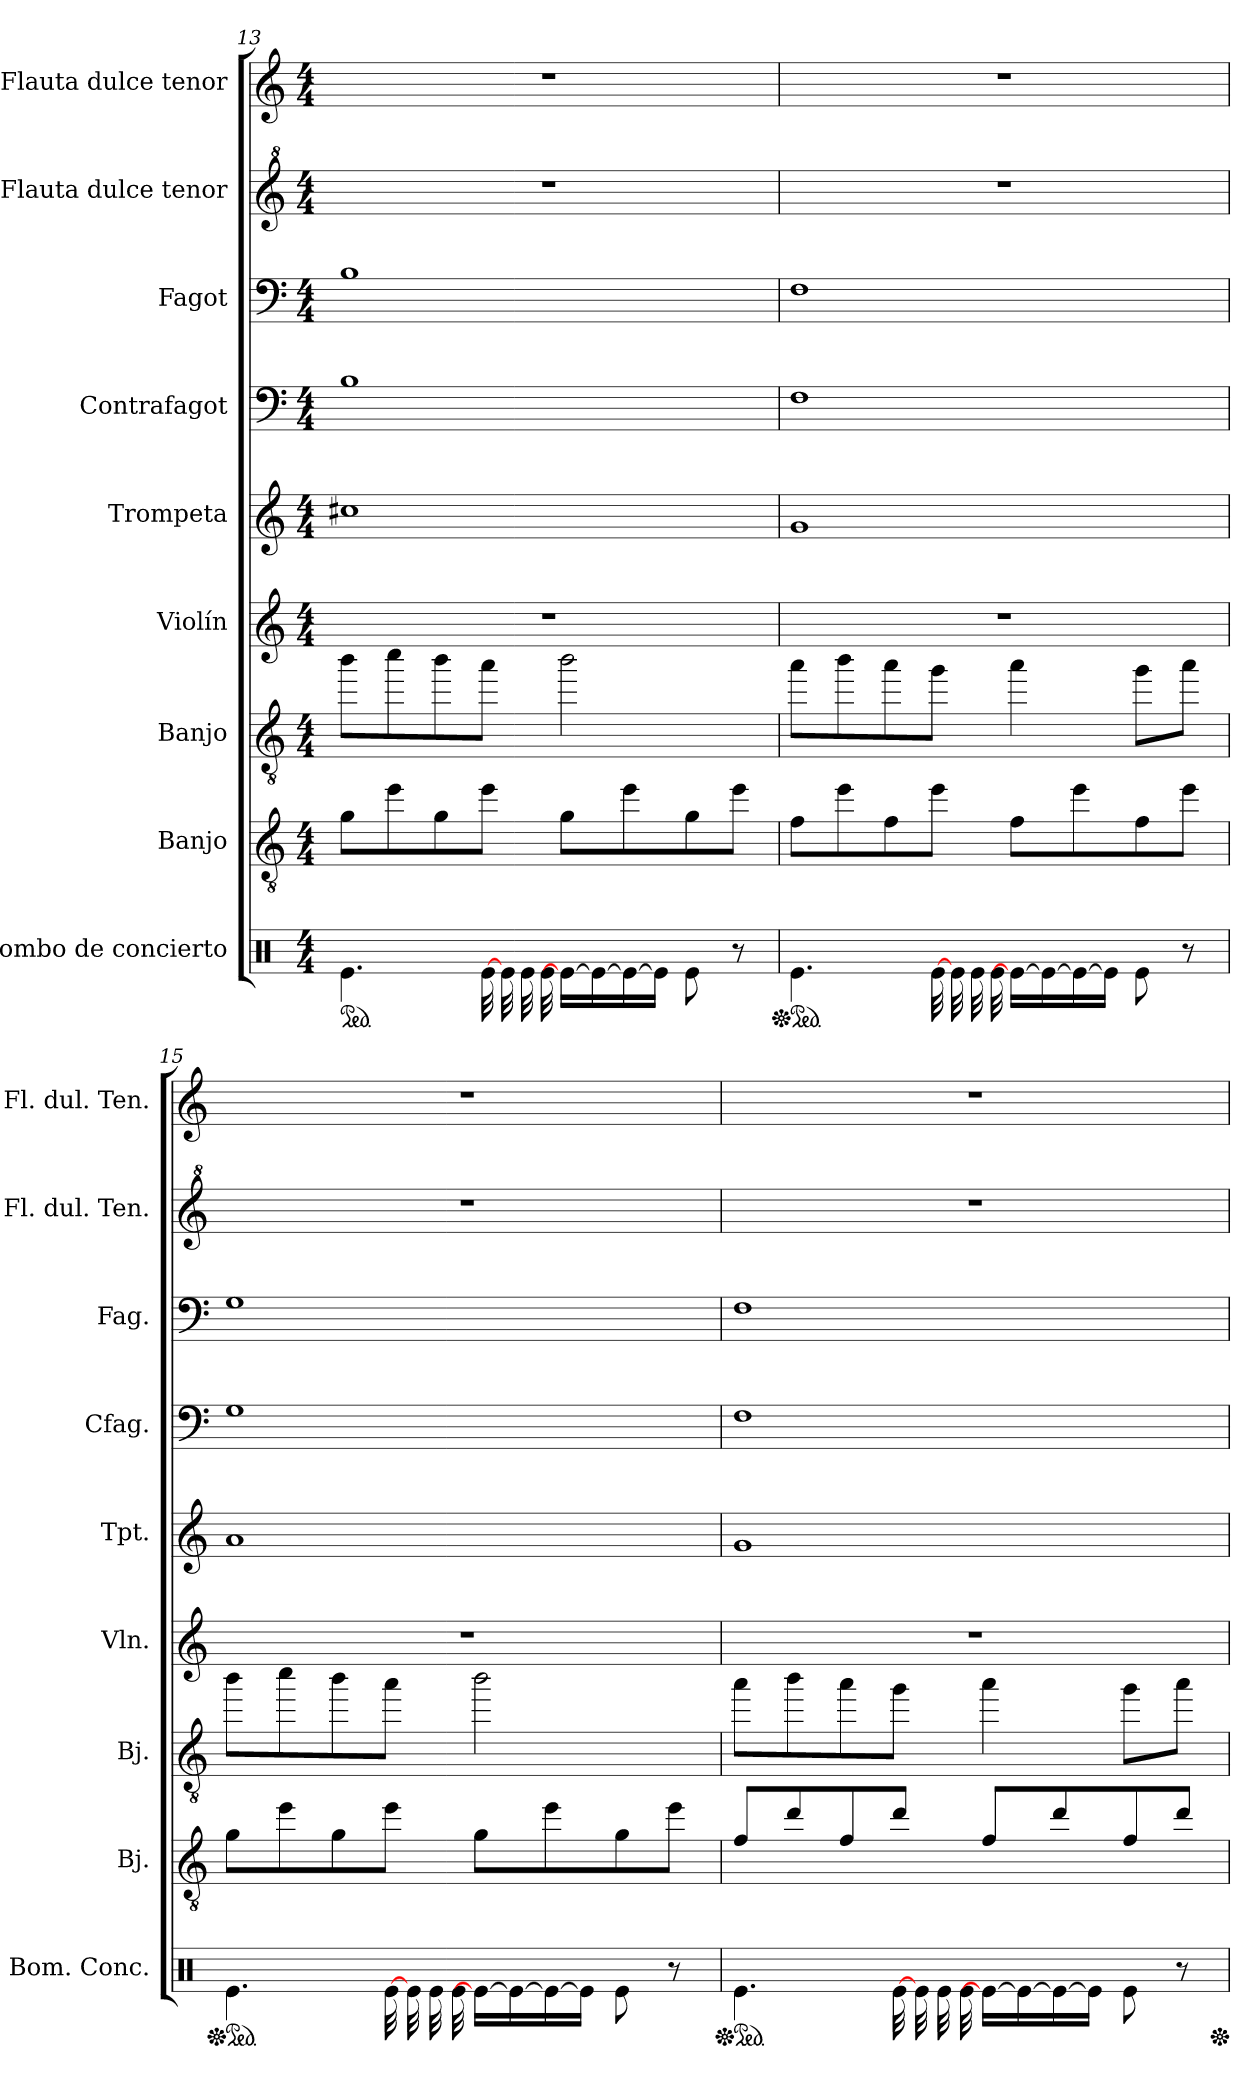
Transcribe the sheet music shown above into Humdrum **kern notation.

**kern	**kern	**kern	**kern	**kern	**kern	**kern	**kern	**kern
*part9	*part8	*part7	*part6	*part5	*part4	*part3	*part2	*part1
*staff9	*staff8	*staff7	*staff6	*staff5	*staff4	*staff3	*staff2	*staff1
*I"Bombo de concierto	*I"Banjo	*I"Banjo	*I"Violín	*I"Trompeta	*I"Contrafagot	*I"Fagot	*I"Flauta dulce tenor	*I"Flauta dulce tenor
*I'Bom. Conc.	*I'Bj.	*I'Bj.	*I'Vln.	*I'Tpt.	*I'Cfag.	*I'Fag.	*I'Fl. dul. Ten.	*I'Fl. dul. Ten.
*clefX	*clefGv2	*clefGv2	*clefG2	*clefG2	*clefF4	*clefF4	*clefG^2	*clefG2
*	*ITrd7c12	*ITrd7c12	*	*ITrd1c2	*ITrd7c12	*	*	*
*k[]	*k[]	*k[]	*k[]	*k[b-e-]	*k[]	*k[]	*k[]	*k[]
*M4/4	*M4/4	*M4/4	*M4/4	*M4/4	*M4/4	*M4/4	*M4/4	*M4/4
*ped	*	*	*	*	*	*	*	*
=13	=13	=13	=13	=13	=13	=13	=13	=13
4.Re\	8G\L	8b\L	1r	1bn	1BB	1B	1r	1r
.	8e\	8cc\	.	.	.	.	.	.
.	8G\	8b\	.	.	.	.	.	.
*tremolo	*	*	*	*	*	*	*	*
[32Re\	8e\J	8a\J	.	.	.	.	.	.
32Re\	.	.	.	.	.	.	.	.
32Re\	.	.	.	.	.	.	.	.
32Re\	.	.	.	.	.	.	.	.
*Xtremolo	*	*	*	*	*	*	*	*
16Re\LL_	8G\L	2b\	.	.	.	.	.	.
16Re\_	.	.	.	.	.	.	.	.
16Re\_	8e\	.	.	.	.	.	.	.
16Re\JJ]	.	.	.	.	.	.	.	.
8Re\	8G\	.	.	.	.	.	.	.
8r	8e\J	.	.	.	.	.	.	.
=14	=14	=14	=14	=14	=14	=14	=14	=14
*Xped	*	*	*	*	*	*	*	*
*ped	*	*	*	*	*	*	*	*
4.Re\	8F\L	8a\L	1r	1f	1FF	1F	1r	1r
.	8e\	8b\	.	.	.	.	.	.
.	8F\	8a\	.	.	.	.	.	.
*tremolo	*	*	*	*	*	*	*	*
[32Re\	8e\J	8g\J	.	.	.	.	.	.
32Re\	.	.	.	.	.	.	.	.
32Re\	.	.	.	.	.	.	.	.
32Re\	.	.	.	.	.	.	.	.
*Xtremolo	*	*	*	*	*	*	*	*
16Re\LL_	8F\L	4a\	.	.	.	.	.	.
16Re\_	.	.	.	.	.	.	.	.
16Re\_	8e\	.	.	.	.	.	.	.
16Re\JJ]	.	.	.	.	.	.	.	.
8Re\	8F\	8g\L	.	.	.	.	.	.
8r	8e\J	8a\J	.	.	.	.	.	.
!!LO:PB:g=z
=15	=15	=15	=15	=15	=15	=15	=15	=15
*Xped	*	*	*	*	*	*	*	*
*ped	*	*	*	*	*	*	*	*
4.Re\	8G\L	8b\L	1r	1g	1GG	1G	1r	1r
.	8e\	8cc\	.	.	.	.	.	.
.	8G\	8b\	.	.	.	.	.	.
*tremolo	*	*	*	*	*	*	*	*
[32Re\	8e\J	8a\J	.	.	.	.	.	.
32Re\	.	.	.	.	.	.	.	.
32Re\	.	.	.	.	.	.	.	.
32Re\	.	.	.	.	.	.	.	.
*Xtremolo	*	*	*	*	*	*	*	*
16Re\LL_	8G\L	2b\	.	.	.	.	.	.
16Re\_	.	.	.	.	.	.	.	.
16Re\_	8e\	.	.	.	.	.	.	.
16Re\JJ]	.	.	.	.	.	.	.	.
8Re\	8G\	.	.	.	.	.	.	.
8r	8e\J	.	.	.	.	.	.	.
=16	=16	=16	=16	=16	=16	=16	=16	=16
*Xped	*	*	*	*	*	*	*	*
*ped	*	*	*	*	*	*	*	*
4.Re\	8F/L	8a\L	1r	1f	1FF	1F	1r	1r
.	8d/	8b\	.	.	.	.	.	.
.	8F/	8a\	.	.	.	.	.	.
*tremolo	*	*	*	*	*	*	*	*
[32Re\	8d/J	8g\J	.	.	.	.	.	.
32Re\	.	.	.	.	.	.	.	.
32Re\	.	.	.	.	.	.	.	.
32Re\	.	.	.	.	.	.	.	.
*Xtremolo	*	*	*	*	*	*	*	*
16Re\LL_	8F/L	4a\	.	.	.	.	.	.
16Re\_	.	.	.	.	.	.	.	.
16Re\_	8d/	.	.	.	.	.	.	.
16Re\JJ]	.	.	.	.	.	.	.	.
8Re\	8F/	8g\L	.	.	.	.	.	.
8r	8d/J	8a\J	.	.	.	.	.	.
*Xped	*	*	*	*	*	*	*	*
=	=	=	=	=	=	=	=	=
*-	*-	*-	*-	*-	*-	*-	*-	*-
